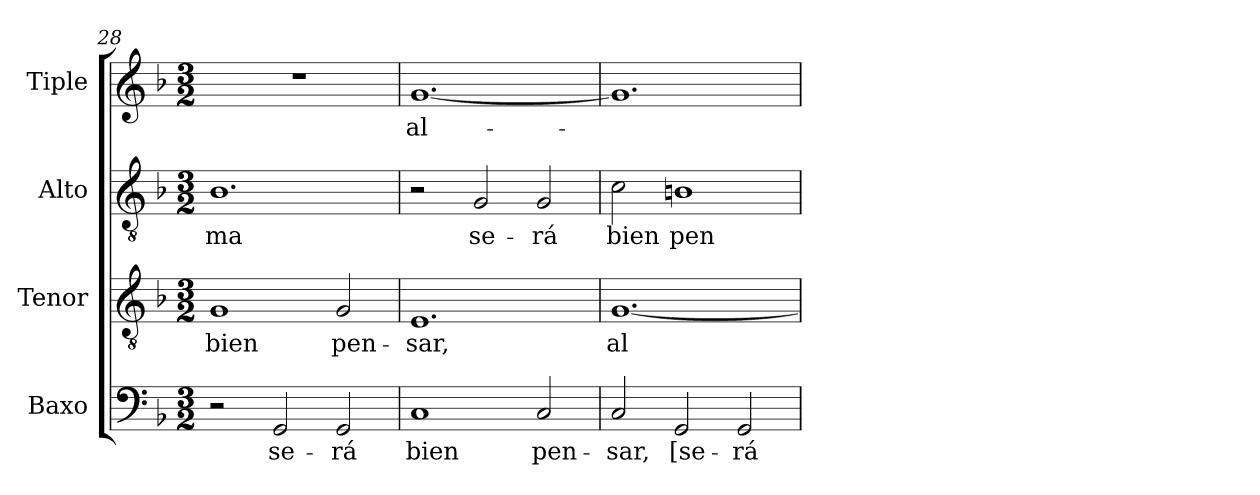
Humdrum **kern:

**kern	**text	**kern	**text	**kern	**text	**kern	**text
*part4	*part4	*part3	*part3	*part2	*part2	*part1	*part1
*staff4	*staff4	*staff3	*staff3	*staff2	*staff2	*staff1	*staff1
*I"Baxo	*	*I"Tenor	*	*I"Alto	*	*I"Tiple	*
*I'B	*	*I'T	*	*I'T	*	*	*
*clefF4	*	*clefGv2	*	*clefGv2	*	*clefG2	*
*	*	*ITrd7c12	*	*ITrd7c12	*	*	*
*k[b-]	*	*k[b-]	*	*k[b-]	*	*k[b-]	*
*F:	*	*F:	*	*F:	*	*F:	*
*M3/2	*	*M3/2	*	*M3/2	*	*M3/2	*
=28	=28	=28	=28	=28	=28	=28	=28
!	!	!	!LO:LY:b	!	!LO:LY:b	!LO:N:vis=1	!
2r	.	1GG	bien	1.BB-	-ma	1.r	.
!	!LO:LY:b	!	!	!	!	!	!
2GG/	se-	.	.	.	.	.	.
!	!LO:LY:b	!	!LO:LY:b	!	!	!	!
2GG/	-rá	2GG/	pen-	.	.	.	.
=29	=29	=29	=29	=29	=29	=29	=29
!	!LO:LY:b	!	!LO:LY:b	!	!	!	!LO:LY:b
1C	bien	1.EE	-sar,	2r	.	[<1.g	al-
!	!	!	!	!	!LO:LY:b	!	!
.	.	.	.	2GG/	se-	.	.
!	!LO:LY:b	!	!	!	!LO:LY:b	!	!
2C/	pen-	.	.	2GG/	-rá	.	.
=30	=30	=30	=30	=30	=30	=30	=30
!	!LO:LY:b	!	!LO:LY:b	!	!LO:LY:b	!	!
2C/	-sar,	[<1.GG	al-	2C\	bien	1.g]	.
!	!LO:LY:b	!	!	!	!LO:LY:b	!	!
2GG/	[se-	.	.	1BBn	pen-	.	.
!	!LO:LY:b	!	!	!	!	!	!
2GG/	-rá	.	.	.	.	.	.
=	=	=	=	=	=	=	=
*-	*-	*-	*-	*-	*-	*-	*-
